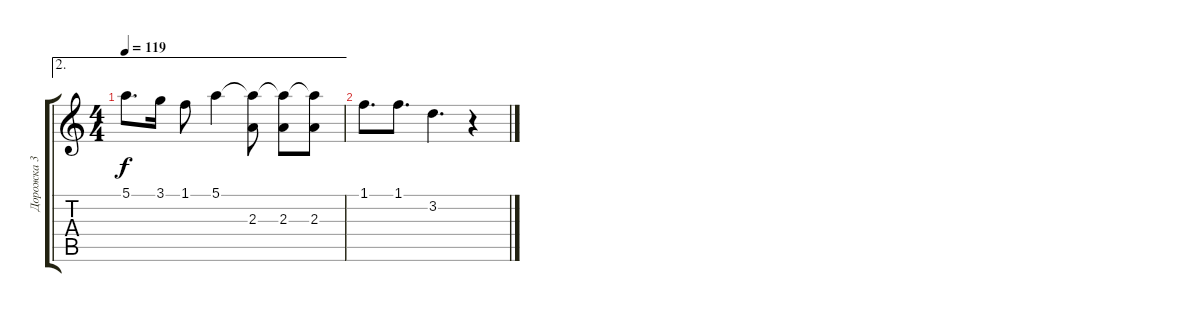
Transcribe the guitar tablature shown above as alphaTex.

\track ("Дорожка 3" "Дорожка 3") {instrument electricguitarclean}
\staff {score tabs}
\tuning (E4 B3 G3 D3 A2 E2) {hide}
\ae 2
\ts (4 4)
\tempo 119
\clef g2
\ks c
5.1.8{d dy f} 3.1.16 1.1.8 5.1.4 (5.1{t} 2.3).8 (5.1{t} 2.3).8 (5.1{t} 2.3).8 |
1.1.8{d} 1.1.8{d} 3.2.4{d} r.4
